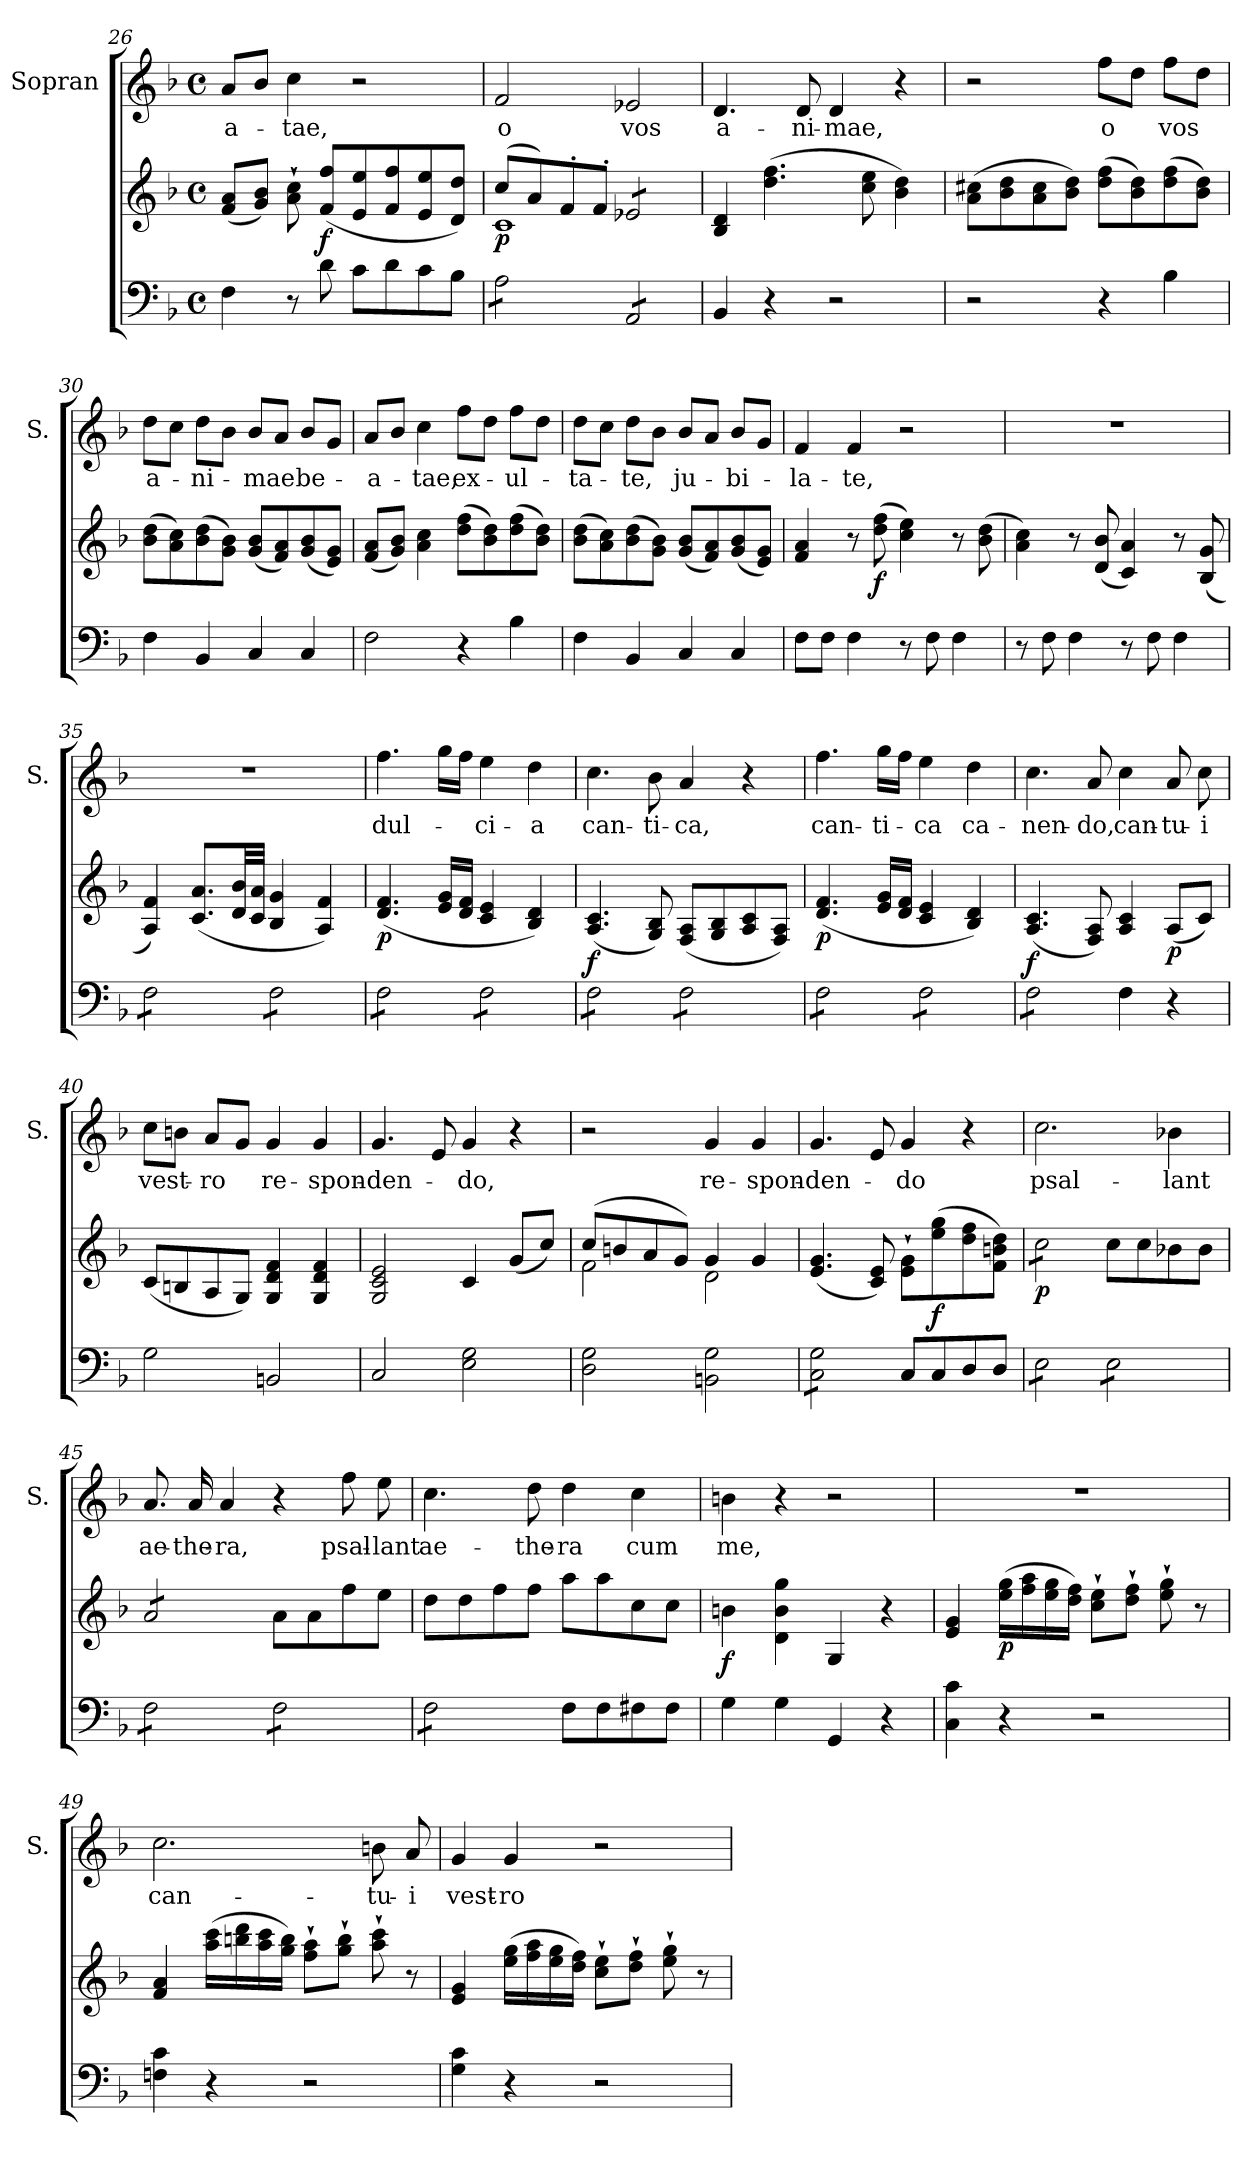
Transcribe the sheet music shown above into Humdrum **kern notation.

**kern	**kern	**dynam	**kern	**text
*part2	*part2	*part2	*part1	*part1
*staff3	*staff2	*staff2/3	*staff1	*staff1
*	*	*	*I"Sopran	*
*	*	*	*I'S.	*
*clefF4	*clefG2	*	*clefG2	*
*k[b-]	*k[b-]	*	*k[b-]	*
*F:	*F:	*	*F:	*
*M4/4	*M4/4	*	*M4/4	*
*met(c)	*met(c)	*	*met(c)	*
=26	=26	=26	=26	=26
!	!	!	!	!LO:LY:b
4F\	(<8f/ 8a/L	.	8a/L	-a-
.	8g/ 8b-/J)	.	8b-/J	.
!	!	!	!	!LO:LY:b
8r	8a\`> 8cc\`>	.	4cc\	-tae,
!	!	!LO:DY:b	!	!
8d\	(<8f/ 8ff/L	f	.	.
8c\L	8e/ 8ee/	.	2r	.
8d\	8f/ 8ff/	.	.	.
8c\	8e/ 8ee/	.	.	.
8B-\J	8d/ 8dd/J)	.	.	.
=27	=27	=27	=27	=27
*	*^	*	*	*
!	!	!	!LO:DY:b	!	!LO:LY:b
*tremolo	*	*	*	*	*
8A\L	(<8cc/L	1c	p	2f/	o
8A\	8a/)	.	.	.	.
8A\	8f'</	.	.	.	.
8A\J	8f'</J	.	.	.	.
!	!	!	!	!	!LO:LY:b
*	*tremolo	*	*	*	*
8AA/L	8e-X/L	.	.	2e-X/	vos
8AA/	8e-X/	.	.	.	.
8AA/	8e-X/	.	.	.	.
8AA/J	8e-X/J	.	.	.	.
*	*Xtremolo	*	*	*	*
*Xtremolo	*	*	*	*	*
*	*v	*v	*	*	*
!!LO:LB:g=z
=28	=28	=28	=28	=28
!	!	!	!	!LO:LY:b
4BB-/	4B-/ 4d/	.	4.d/	a-
4r	(>4.dd\ 4.ff\	.	.	.
!	!	!	!	!LO:LY:b
.	.	.	8d/	-ni-
!	!	!	!	!LO:LY:b
2r	.	.	4d/	-mae,
.	8cc\ 8ee\	.	.	.
.	4b-\ 4dd\)	.	4r	.
=29	=29	=29	=29	=29
2r	(>8a\ 8cc#X\L	.	2r	.
.	8b-\ 8dd\	.	.	.
.	8a\ 8cc#\	.	.	.
.	8b-\ 8dd\J)	.	.	.
!	!	!	!	!LO:LY:b
4r	(>8dd\ 8ff\L	.	8ff\L	o
.	8b-\ 8dd\)	.	8dd\J	.
!	!	!	!	!LO:LY:b
4B-\	(>8dd\ 8ff\	.	8ff\L	vos
.	8b-\ 8dd\J)	.	8dd\J	.
=30	=30	=30	=30	=30
!	!	!	!	!LO:LY:b
4F\	(>8b-\ 8dd\L	.	8dd\L	a-
.	8a\ 8cc\)	.	8cc\J	.
!	!	!	!	!LO:LY:b
4BB-/	(>8b-\ 8dd\	.	8dd\L	-ni-
.	8g\ 8b-\J)	.	8b-\J	.
!	!	!	!	!LO:LY:b
4C/	(<8g/ 8b-/L	.	8b-/L	-mae
.	8f/ 8a/)	.	8a/J	.
!	!	!	!	!LO:LY:b
4C/	(<8g/ 8b-/	.	8b-/L	be-
.	8e/ 8g/J)	.	8g/J	.
=31	=31	=31	=31	=31
!	!	!	!	!LO:LY:b
2F\	(<8f/ 8a/L	.	8a/L	-a-
.	8g/ 8b-/J)	.	8b-/J	.
!	!	!	!	!LO:LY:b
.	4a\ 4cc\	.	4cc\	-tae,
!	!	!	!	!LO:LY:b
4r	(>8dd\ 8ff\L	.	8ff\L	ex-
.	8b-\ 8dd\)	.	8dd\J	.
!	!	!	!	!LO:LY:b
4B-\	(>8dd\ 8ff\	.	8ff\L	-ul-
.	8b-\ 8dd\J)	.	8dd\J	.
!!LO:LB:g=z
=32	=32	=32	=32	=32
!	!	!	!	!LO:LY:b
4F\	(>8b-\ 8dd\L	.	8dd\L	-ta-
.	8a\ 8cc\)	.	8cc\J	.
!	!	!	!	!LO:LY:b
4BB-/	(>8b-\ 8dd\	.	8dd\L	-te,
.	8g\ 8b-\J)	.	8b-\J	.
!	!	!	!	!LO:LY:b
4C/	(<8g/ 8b-/L	.	8b-/L	ju-
.	8f/ 8a/)	.	8a/J	.
!	!	!	!	!LO:LY:b
4C/	(<8g/ 8b-/	.	8b-/L	-bi-
.	8e/ 8g/J)	.	8g/J	.
=33	=33	=33	=33	=33
!	!	!	!	!LO:LY:b
8F\L	4f/ 4a/	.	4f/	-la-
8F\J	.	.	.	.
!	!	!	!	!LO:LY:b
4F\	8r	.	4f/	-te,
!	!	!LO:DY:b	!	!
.	(>8dd\ 8ff\	f	.	.
8r	4cc\ 4ee\)	.	2r	.
8F\	.	.	.	.
4F\	8r	.	.	.
.	(>8b-\ 8dd\	.	.	.
=34	=34	=34	=34	=34
8r	4a\ 4cc\)	.	1r	.
8F\	.	.	.	.
4F\	8r	.	.	.
.	(<8d/ 8b-/	.	.	.
8r	4c/ 4a/)	.	.	.
8F\	.	.	.	.
4F\	8r	.	.	.
.	(<8B-/ 8g/	.	.	.
=35	=35	=35	=35	=35
*tremolo	*	*	*	*
8F\L	4A/ 4f/)	.	1r	.
8F\	.	.	.	.
8F\	(<8.c/ 8.a/L	.	.	.
8F\J	.	.	.	.
.	32d/ 32b-/LL	.	.	.
.	32c/ 32a/JJJ	.	.	.
8F\L	4B-/ 4g/	.	.	.
8F\	.	.	.	.
8F\	4A/ 4f/)	.	.	.
8F\J	.	.	.	.
!!LO:LB:g=z
=36	=36	=36	=36	=36
!	!	!LO:DY:b	!	!LO:LY:b
8F\L	(<4.d/ 4.f/	p	4.ff\	dul-
8F\	.	.	.	.
8F\	.	.	.	.
8F\J	16e/ 16g/LL	.	16gg\LL	.
.	16d/ 16f/JJ	.	16ff\JJ	.
!	!	!	!	!LO:LY:b
8F\L	4c/ 4e/	.	4ee\	-ci-
8F\	.	.	.	.
!	!	!	!	!LO:LY:b
8F\	4B-/ 4d/)	.	4dd\	-a
8F\J	.	.	.	.
=37	=37	=37	=37	=37
!	!	!LO:DY:b	!	!LO:LY:b
8F\L	(<4.A/ 4.c/	f	4.cc\	can-
8F\	.	.	.	.
8F\	.	.	.	.
!	!	!	!	!LO:LY:b
8F\J	8G/ 8B-/)	.	8b-\	-ti-
!	!	!	!	!LO:LY:b
8F\L	(<8F/ 8A/L	.	4a/	-ca,
8F\	8G/ 8B-/	.	.	.
8F\	8A/ 8c/	.	4r	.
8F\J	8F/ 8A/J)	.	.	.
=38	=38	=38	=38	=38
!	!	!LO:DY:b	!	!LO:LY:b
8F\L	(<4.d/ 4.f/	p	4.ff\	can-
8F\	.	.	.	.
8F\	.	.	.	.
!	!	!	!	!LO:LY:b
8F\J	16e/ 16g/LL	.	16gg\LL	-ti-
.	16d/ 16f/JJ	.	16ff\JJ	.
!	!	!	!	!LO:LY:b
8F\L	4c/ 4e/	.	4ee\	-ca
8F\	.	.	.	.
!	!	!	!	!LO:LY:b
8F\	4B-/ 4d/)	.	4dd\	ca-
8F\J	.	.	.	.
=39	=39	=39	=39	=39
!	!	!LO:DY:b	!	!LO:LY:b
8F\L	(<4.A/ 4.c/	f	4.cc\	-nen-
8F\	.	.	.	.
8F\	.	.	.	.
!	!	!	!	!LO:LY:b
8F\J	8F/ 8A/)	.	8a/	-do,
*Xtremolo	*	*	*	*
!	!	!	!	!LO:LY:b
4F\	4A/ 4c/	.	4cc\	can-
!	!	!LO:DY:b	!	!LO:LY:b
4r	(<8A/L	p	8a/	-tu-
!	!	!	!	!LO:LY:b
.	8c/J)	.	8cc\	-i
!!LO:PB:g=z
=40	=40	=40	=40	=40
!	!	!	!	!LO:LY:b
2G\	(<8c/L	.	8cc\L	vest-
.	8Bn/	.	8bn\J	.
!	!	!	!	!LO:LY:b
.	8A/	.	8a/L	-ro
.	8G/J)	.	8g/J	.
!	!	!	!	!LO:LY:b
2BBn/	4G/ 4d/ 4f/	.	4g/	re-
!	!	!	!	!LO:LY:b
.	4G/ 4d/ 4f/	.	4g/	-spon-
=41	=41	=41	=41	=41
!	!	!	!	!LO:LY:b
2C/	2G/ 2c/ 2e/	.	4.g/	-den-
.	.	.	8e/	.
!	!	!	!	!LO:LY:b
2E\ 2G\	4c/	.	4g/	-do,
.	(<8g/L	.	4r	.
.	8cc/J)	.	.	.
=42	=42	=42	=42	=42
*	*^	*	*	*
2D\ 2G\	(>8cc/L	2f\	.	2r	.
.	8bn/	.	.	.	.
.	8a/	.	.	.	.
.	8g/J)	.	.	.	.
!	!	!	!	!	!LO:LY:b
2BBn\ 2G\	4g/	2d\	.	4g/	re-
!	!	!	!	!	!LO:LY:b
.	4g/	.	.	4g/	-spon-
*	*v	*v	*	*	*
=43	=43	=43	=43	=43
!	!	!	!	!LO:LY:b
*tremolo	*	*	*	*
8C\ 8G\L	(<4.e/ 4.g/	.	4.g/	-den-
8C\ 8G\	.	.	.	.
8C\ 8G\	.	.	.	.
8C\ 8G\J	8c/ 8e/)	.	8e/	.
*Xtremolo	*	*	*	*
!	!	!	!	!LO:LY:b
8C/L	8e\`> 8g\`>L	.	4g/	-do
!	!	!LO:DY:b	!	!
8C/	(>8ee\ 8gg\	f	.	.
8D/	8dd\ 8ff\	.	4r	.
8D/J	8f\ 8bn\ 8dd\J)	.	.	.
!!LO:LB:g=z
=44	=44	=44	=44	=44
!	!	!LO:DY:b	!	!LO:LY:b
*tremolo	*	*	*	*
*	*tremolo	*	*	*
8E\L	8cc\L	p	2.cc\	psal-
8E\	8cc\	.	.	.
8E\	8cc\	.	.	.
8E\J	8cc\J	.	.	.
*	*Xtremolo	*	*	*
8E\L	8cc\L	.	.	.
8E\	8cc\	.	.	.
!	!	!	!	!LO:LY:b
8E\	8b-X\	.	4b-X\	-lant
8E\J	8b-\J	.	.	.
=45	=45	=45	=45	=45
!	!	!	!	!LO:LY:b
*	*tremolo	*	*	*
8F\L	8a/L	.	8.a/	ae-
8F\	8a/	.	.	.
!	!	!	!	!LO:LY:b
.	.	.	16a/	-the-
!	!	!	!	!LO:LY:b
8F\	8a/	.	4a/	-ra,
8F\J	8a/J	.	.	.
*	*Xtremolo	*	*	*
8F\L	8a\L	.	4r	.
8F\	8a\	.	.	.
!	!	!	!	!LO:LY:b
8F\	8ff\	.	8ff\	psal-
!	!	!	!	!LO:LY:b
8F\J	8ee\J	.	8ee\	-lant
=46	=46	=46	=46	=46
!	!	!	!	!LO:LY:b
8F\L	8dd\L	.	4.cc\	ae-
8F\	8dd\	.	.	.
8F\	8ff\	.	.	.
!	!	!	!	!LO:LY:b
8F\J	8ff\J	.	8dd\	-the-
*Xtremolo	*	*	*	*
!	!	!	!	!LO:LY:b
8F\L	8aa\L	.	4dd\	-ra
8F\	8aa\	.	.	.
!	!	!	!	!LO:LY:b
8F#X\	8cc\	.	4cc\	cum
8F#\J	8cc\J	.	.	.
=47	=47	=47	=47	=47
!	!	!LO:DY:b	!	!LO:LY:b
4G\	4bn\	f	4bn\	me,
4G\	4d\ 4b\ 4gg\	.	4r	.
4GG/	4G/	.	2r	.
4r	4r	.	.	.
!!LO:LB:g=z
=48	=48	=48	=48	=48
4C\ 4c\	4e/ 4g/	.	1r	.
!	!	!LO:DY:b	!	!
4r	(>16ee\ 16gg\LL	p	.	.
.	16ff\ 16aa\	.	.	.
.	16ee\ 16gg\	.	.	.
.	16dd\ 16ff\JJ)	.	.	.
2r	8cc\`> 8ee\`>L	.	.	.
.	8dd\`> 8ff\`>J	.	.	.
.	8ee\`> 8gg\`>	.	.	.
.	8r	.	.	.
=49	=49	=49	=49	=49
!	!	!	!	!LO:LY:b
4Fn\ 4c\	4f/ 4a/	.	2.cc\	can-
4r	(>16aa\ 16ccc\LL	.	.	.
.	16bbn\ 16ddd\	.	.	.
.	16aa\ 16ccc\	.	.	.
.	16gg\ 16bb\JJ)	.	.	.
2r	8ff\`> 8aa\`>L	.	.	.
.	8gg\`> 8bb\`>J	.	.	.
!	!	!	!	!LO:LY:b
.	8aa\`> 8ccc\`>	.	8bn\	-tu-
!	!	!	!	!LO:LY:b
.	8r	.	8a/	-i
=50	=50	=50	=50	=50
!	!	!	!	!LO:LY:b
4G\ 4c\	4e/ 4g/	.	4g/	vest-
!	!	!	!	!LO:LY:b
4r	(>16ee\ 16gg\LL	.	4g/	-ro
.	16ff\ 16aa\	.	.	.
.	16ee\ 16gg\	.	.	.
.	16dd\ 16ff\JJ)	.	.	.
2r	8cc\`> 8ee\`>L	.	2r	.
.	8dd\`> 8ff\`>J	.	.	.
.	8ee\`> 8gg\`>	.	.	.
.	8r	.	.	.
=	=	=	=	=
*-	*-	*-	*-	*-
